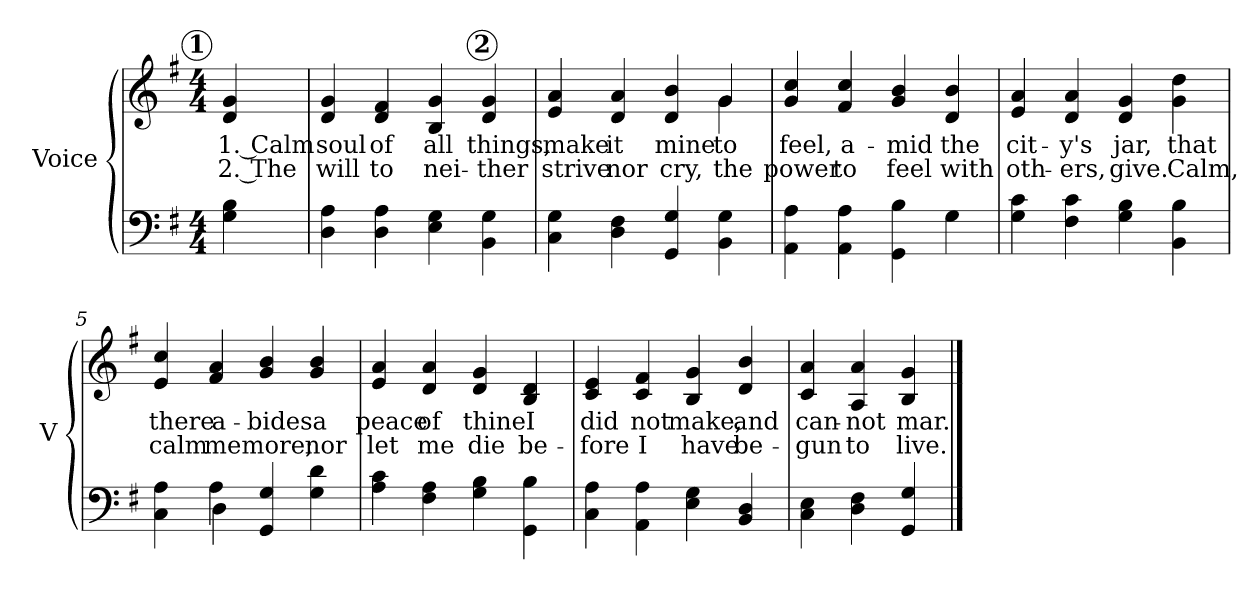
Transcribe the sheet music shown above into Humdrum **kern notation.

**kern	**kern	**text	**text
*part2	*part1	*part1	*part1
*staff2	*staff1	*staff1	*staff1
*I"Voice	*I"Voice	*	*
*I'V	*I'V	*	*
*clefF4	*clefG2	*	*
*k[f#]	*k[f#]	*	*
*M4/4	*M4/4	*	*
!!LO:REH:place=s1:a:B:enc=circle:fs=14:t=1
=	=	=	=
!	!	!LO:LY:b	!LO:LY:b
4G\ 4B\	4d/ 4g/	1. Calm	2. The
!!LO:REH:place=s1:a:B:enc=circle:fs=14:t=2:qo=3
=1	=1	=1	=1
!	!	!LO:LY:b	!LO:LY:b
4D\ 4A\	4d/ 4g/	soul	will
!	!	!LO:LY:b	!LO:LY:b
4D\ 4A\	4d/ 4f#/	of	to
!	!	!LO:LY:b	!LO:LY:b
4E\ 4G\	4B/ 4g/	all	nei-
!	!	!LO:LY:b	!LO:LY:b
4BB\ 4G\	4d/ 4g/	things,	-ther
=2	=2	=2	=2
!	!	!LO:LY:b	!LO:LY:b
*	*^	*	*
4C\ 4G\	4e/ 4a/	2.ryy	make	strive
!	!	!	!LO:LY:b	!LO:LY:b
4D\ 4F#\	4d/ 4a/	.	it	nor
!	!	!	!LO:LY:b	!LO:LY:b
4GG/ 4G/	4d/ 4b/	.	mine	cry,
!	!	!	!LO:LY:b	!LO:LY:b
4BB\ 4G\	4g/	4g\	to	the
!!LO:LB:g=z
=3	=3	=3	=3	=3
!	!	!	!LO:LY:b	!LO:LY:b
*	*v	*v	*	*
4AA\ 4A\	4g/ 4cc/	feel,	power
!	!	!LO:LY:b	!LO:LY:b
4AA\ 4A\	4f#/ 4cc/	a-	to
!	!	!LO:LY:b	!LO:LY:b
4GG\ 4B\	4g/ 4b/	-mid	feel
!	!	!LO:LY:b	!LO:LY:b
4G\	4d/ 4b/	the	with
=4	=4	=4	=4
!	!	!LO:LY:b	!LO:LY:b
4G\ 4c\	4e/ 4a/	cit-	oth-
!	!	!LO:LY:b	!LO:LY:b
4F#\ 4c\	4d/ 4a/	-y's	-ers,
!	!	!LO:LY:b	!LO:LY:b
4G\ 4B\	4d/ 4g/	jar,	give.
!	!	!LO:LY:b	!LO:LY:b
4BB\ 4B\	4g\ 4dd\	that	Calm,
=5	=5	=5	=5
*^	*	*	*
!	!	!	!LO:LY:b	!LO:LY:b
4C\ 4A\	4ryy	4e/ 4cc/	there	calm
!	!	!	!LO:LY:b	!LO:LY:b
4A\	4D\	4f#/ 4a/	a-	me
!	!	!	!LO:LY:b	!LO:LY:b
2ryy	4GG/ 4G/	4g/ 4b/	-bides	more;
!	!	!	!LO:LY:b	!LO:LY:b
.	4G\ 4d\	4g/ 4b/	a	nor
!!LO:LB:g=z
=6	=6	=6	=6	=6
!	!	!	!LO:LY:b	!LO:LY:b
*v	*v	*	*	*
4A\ 4c\	4e/ 4a/	peace	let
!	!	!LO:LY:b	!LO:LY:b
4F#\ 4A\	4d/ 4a/	of	me
!	!	!LO:LY:b	!LO:LY:b
4G\ 4B\	4d/ 4g/	thine	die
!	!	!LO:LY:b	!LO:LY:b
4GG\ 4B\	4B/ 4d/	I	be-
=7	=7	=7	=7
!	!	!LO:LY:b	!LO:LY:b
4C\ 4A\	4c/ 4e/	did	-fore
!	!	!LO:LY:b	!LO:LY:b
4AA\ 4A\	4c/ 4f#/	not	I
!	!	!LO:LY:b	!LO:LY:b
4E\ 4G\	4B/ 4g/	make,	have
!	!	!LO:LY:b	!LO:LY:b
4BB/ 4D/	4d/ 4b/	and	be-
=8	=8	=8	=8
!	!	!LO:LY:b	!LO:LY:b
4C\ 4E\	4c/ 4a/	can-	-gun
!	!	!LO:LY:b	!LO:LY:b
4D\ 4F#\	4A/ 4a/	-not	to
!	!	!LO:LY:b	!LO:LY:b
4GG/ 4G/	4B/ 4g/	mar.	live.
==	==	==	==
*-	*-	*-	*-
